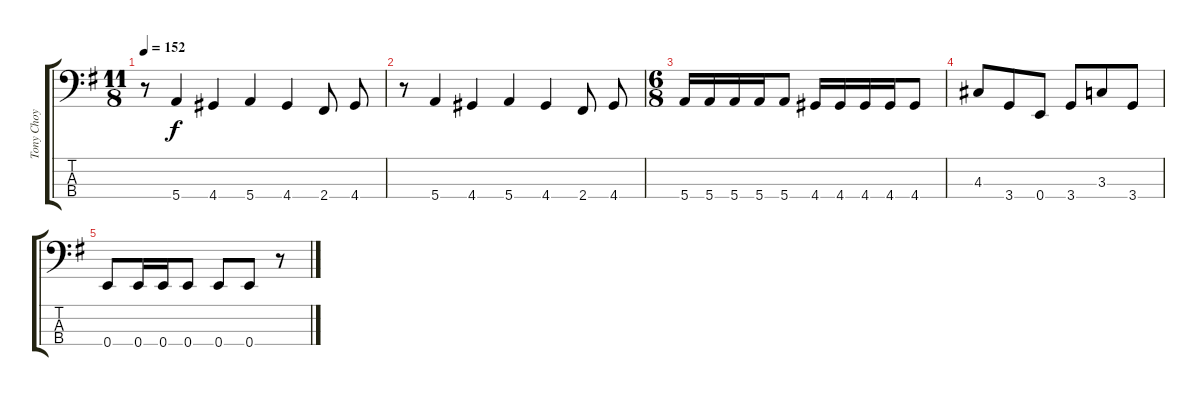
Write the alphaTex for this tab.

\track ("Tony Choy" "Tony Choy") {instrument electricbassfinger}
\staff {score tabs}
\tuning (G2 D2 A1 E1) {hide}
\ts (11 8)
\tempo 152
\clef f4
\ks g
r.8{dy f} 5.4.4 4.4.4 5.4.4 4.4.4 2.4.8 4.4.8 |
r.8 5.4.4 4.4.4 5.4.4 4.4.4 2.4.8 4.4.8 |
\ts (6 8)
5.4.16{instrument electricbassfinger} 5.4.16 5.4.16 5.4.16 5.4.8 4.4.16 4.4.16 4.4.16 4.4.16 4.4.8 |
4.3.8 3.4.8 0.4.8 3.4.8 3.3.8 3.4.8 |
0.4.8 0.4.16 0.4.16 0.4.8 0.4.8 0.4.8 r.8
